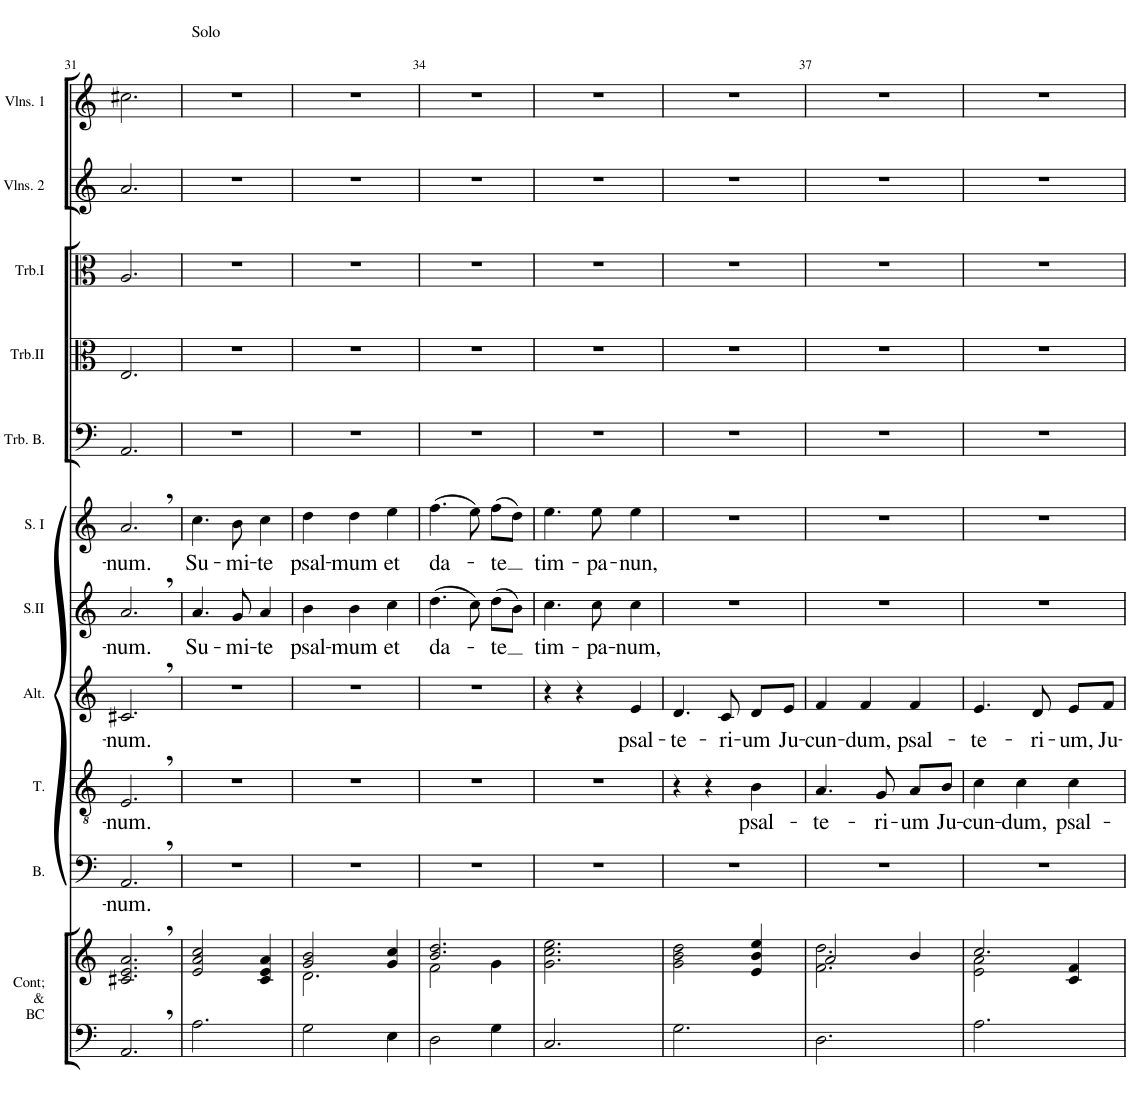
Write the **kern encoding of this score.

**kern	**kern	**kern	**text	**kern	**text	**kern	**text	**kern	**text	**kern	**text	**kern	**kern	**kern	**kern	**kern
*part11	*part11	*part10	*part10	*part9	*part9	*part8	*part8	*part7	*part7	*part6	*part6	*part5	*part4	*part3	*part2	*part1
*staff12	*staff11	*staff10	*staff10	*staff9	*staff9	*staff8	*staff8	*staff7	*staff7	*staff6	*staff6	*staff5	*staff4	*staff3	*staff2	*staff1
*I"Continuo &amp; Basse Continue	*	*I"Basse	*	*I"Ténor	*	*I"Alto	*	*I"Soprano II	*	*I"Soprane I	*	*I"Trombone Basse	*I"Trombone II	*I"Trombone I	*I"Deuxièmes Violons	*I"Premiers Violons
*I'Cont; &amp; BC	*	*I'B.	*	*I'T.	*	*I'Alt.	*	*I'S.II	*	*I'S. I	*	*I'Trb. B.	*I'Trb.II	*I'Trb.I	*I'Vlns. 2	*I'Vlns. 1
!!LO:PB:g=z
*clefF4	*clefG2	*clefF4	*	*clefGv2	*	*clefG2	*	*clefG2	*	*clefG2	*	*clefF4	*clefC3	*clefC3	*clefG2	*clefG2
*k[]	*k[]	*k[]	*	*k[]	*	*k[]	*	*k[]	*	*k[]	*	*k[]	*k[]	*k[]	*k[]	*k[]
*M3/4	*M3/4	*M3/4	*	*M3/4	*	*M3/4	*	*M3/4	*	*M3/4	*	*M3/4	*M3/4	*M3/4	*M3/4	*M3/4
=31	=31	=31	=31	=31	=31	=31	=31	=31	=31	=31	=31	=31	=31	=31	=31	=31
!	!	!	!LO:LY:b	!	!LO:LY:b	!	!LO:LY:b	!	!LO:LY:b	!	!LO:LY:b	!	!	!	!	!
2.AA,/	2.c#X/, 2.e/, 2.a/,	2.AA,/	-num.	2.E,/	-num.	2.c#X,/	-num.	2.a,/	-num.	2.a,/	-num.	2.AA/	2.E/	2.A/	2.a/	2.cc#X\
=32	=32	=32	=32	=32	=32	=32	=32	=32	=32	=32	=32	=32	=32	=32	=32	=32
!	!	!	!	!	!	!	!	!	!	!	!	!	!	!	!	!LO:TX:a:t=Solo
!	!	!	!	!	!	!	!	!	!LO:LY:b	!	!LO:LY:b	!	!	!	!	!
2.A\	2e/ 2a/ 2cc/	2.r	.	2.r	.	2.r	.	4.a/	Su-	4.cc\	Su-	2.r	2.r	2.r	2.r	2.r
!	!	!	!	!	!	!	!	!	!LO:LY:b	!	!LO:LY:b	!	!	!	!	!
.	.	.	.	.	.	.	.	8g/	-mi-	8b\	-mi-	.	.	.	.	.
!	!	!	!	!	!	!	!	!	!LO:LY:b	!	!LO:LY:b	!	!	!	!	!
.	4c/ 4e/ 4a/	.	.	.	.	.	.	4a/	-te	4cc\	-te	.	.	.	.	.
=33	=33	=33	=33	=33	=33	=33	=33	=33	=33	=33	=33	=33	=33	=33	=33	=33
*	*^	*	*	*	*	*	*	*	*	*	*	*	*	*	*	*
!	!	!	!	!	!	!	!	!	!	!LO:LY:b	!	!LO:LY:b	!	!	!	!	!
2G\	2g/ 2b/	2.d\	2.r	.	2.r	.	2.r	.	4b\	psal-	4dd\	psal-	2.r	2.r	2.r	2.r	2.r
!	!	!	!	!	!	!	!	!	!	!LO:LY:b	!	!LO:LY:b	!	!	!	!	!
.	.	.	.	.	.	.	.	.	4b\	-mum	4dd\	-mum	.	.	.	.	.
!	!	!	!	!	!	!	!	!	!	!LO:LY:b	!	!LO:LY:b	!	!	!	!	!
4E\	4g/ 4cc/	.	.	.	.	.	.	.	4cc\	et	4ee\	et	.	.	.	.	.
=34	=34	=34	=34	=34	=34	=34	=34	=34	=34	=34	=34	=34	=34	=34	=34	=34	=34
!	!	!	!	!	!	!	!	!	!	!LO:LY:b	!	!LO:LY:b	!	!	!	!	!
2D\	2.b/ 2.dd/	2f\	2.r	.	2.r	.	2.r	.	(4.dd\	da-	(4.ff\	da-	2.r	2.r	2.r	2.r	2.r
.	.	.	.	.	.	.	.	.	8cc\)	.	8ee\)	.	.	.	.	.	.
!	!	!	!	!	!	!	!	!	!	!LO:LY:b	!	!LO:LY:b	!	!	!	!	!
4G\	.	4g\	.	.	.	.	.	.	(8dd\L	-te	(8ff\L	-te	.	.	.	.	.
.	.	.	.	.	.	.	.	.	8b\J)	.	8dd\J)	.	.	.	.	.	.
*	*v	*v	*	*	*	*	*	*	*	*	*	*	*	*	*	*	*
=35	=35	=35	=35	=35	=35	=35	=35	=35	=35	=35	=35	=35	=35	=35	=35	=35
!	!	!	!	!	!	!	!	!	!LO:LY:b	!	!LO:LY:b	!	!	!	!	!
2.C/	2.g\ 2.cc\ 2.ee\	2.r	.	2.r	.	4r	.	4.cc\	tim-	4.ee\	tim-	2.r	2.r	2.r	2.r	2.r
.	.	.	.	.	.	4r	.	.	.	.	.	.	.	.	.	.
!	!	!	!	!	!	!	!	!	!LO:LY:b	!	!LO:LY:b	!	!	!	!	!
.	.	.	.	.	.	.	.	8cc\	-pa-	8ee\	-pa-	.	.	.	.	.
!	!	!	!	!	!	!	!LO:LY:b	!	!LO:LY:b	!	!LO:LY:b	!	!	!	!	!
.	.	.	.	.	.	4e/	psal-	4cc\	-num,	4ee\	-nun,	.	.	.	.	.
=36	=36	=36	=36	=36	=36	=36	=36	=36	=36	=36	=36	=36	=36	=36	=36	=36
!	!	!	!	!	!	!	!LO:LY:b	!	!	!	!	!	!	!	!	!
2.G\	2g\ 2b\ 2dd\	2.r	.	4r	.	4.d/	-te-	2.r	.	2.r	.	2.r	2.r	2.r	2.r	2.r
.	.	.	.	4r	.	.	.	.	.	.	.	.	.	.	.	.
!	!	!	!	!	!	!	!LO:LY:b	!	!	!	!	!	!	!	!	!
.	.	.	.	.	.	8c/	-ri-	.	.	.	.	.	.	.	.	.
!	!	!	!	!	!LO:LY:b	!	!LO:LY:b	!	!	!	!	!	!	!	!	!
.	4e/ 4b/ 4ee/	.	.	4B\	psal-	8d/L	-um	.	.	.	.	.	.	.	.	.
!	!	!	!	!	!	!	!LO:LY:b	!	!	!	!	!	!	!	!	!
.	.	.	.	.	.	8e/J	Ju-	.	.	.	.	.	.	.	.	.
=37	=37	=37	=37	=37	=37	=37	=37	=37	=37	=37	=37	=37	=37	=37	=37	=37
*	*^	*	*	*	*	*	*	*	*	*	*	*	*	*	*	*
!	!	!	!	!	!	!LO:LY:b	!	!LO:LY:b	!	!	!	!	!	!	!	!	!
2.D\	2a/	2.f\ 2.dd\	2.r	.	4.A/	-te-	4f/	-cun-	2.r	.	2.r	.	2.r	2.r	2.r	2.r	2.r
!	!	!	!	!	!	!	!	!LO:LY:b	!	!	!	!	!	!	!	!	!
.	.	.	.	.	.	.	4f/	-dum,	.	.	.	.	.	.	.	.	.
!	!	!	!	!	!	!LO:LY:b	!	!	!	!	!	!	!	!	!	!	!
.	.	.	.	.	8G/	-ri-	.	.	.	.	.	.	.	.	.	.	.
!	!	!	!	!	!	!LO:LY:b	!	!LO:LY:b	!	!	!	!	!	!	!	!	!
.	4b/	.	.	.	8A/L	-um	4f/	psal-	.	.	.	.	.	.	.	.	.
!	!	!	!	!	!	!LO:LY:b	!	!	!	!	!	!	!	!	!	!	!
.	.	.	.	.	8B/J	Ju-	.	.	.	.	.	.	.	.	.	.	.
=38	=38	=38	=38	=38	=38	=38	=38	=38	=38	=38	=38	=38	=38	=38	=38	=38	=38
!	!	!	!	!	!	!LO:LY:b	!	!LO:LY:b	!	!	!	!	!	!	!	!	!
2.A\	2e\ 2a\	2.cc/	2.r	.	4c\	-cun-	4.e/	-te-	2.r	.	2.r	.	2.r	2.r	2.r	2.r	2.r
!	!	!	!	!	!	!LO:LY:b	!	!	!	!	!	!	!	!	!	!	!
.	.	.	.	.	4c\	-dum,	.	.	.	.	.	.	.	.	.	.	.
!	!	!	!	!	!	!	!	!LO:LY:b	!	!	!	!	!	!	!	!	!
.	.	.	.	.	.	.	8d/	-ri-	.	.	.	.	.	.	.	.	.
!	!	!	!	!	!	!LO:LY:b	!	!LO:LY:b	!	!	!	!	!	!	!	!	!
.	4c/ 4f/	.	.	.	4c\	psal-	8e/L	-um,	.	.	.	.	.	.	.	.	.
!	!	!	!	!	!	!	!	!LO:LY:b	!	!	!	!	!	!	!	!	!
.	.	.	.	.	.	.	8f/J	Ju-	.	.	.	.	.	.	.	.	.
*	*v	*v	*	*	*	*	*	*	*	*	*	*	*	*	*	*	*
=	=	=	=	=	=	=	=	=	=	=	=	=	=	=	=	=
*-	*-	*-	*-	*-	*-	*-	*-	*-	*-	*-	*-	*-	*-	*-	*-	*-
